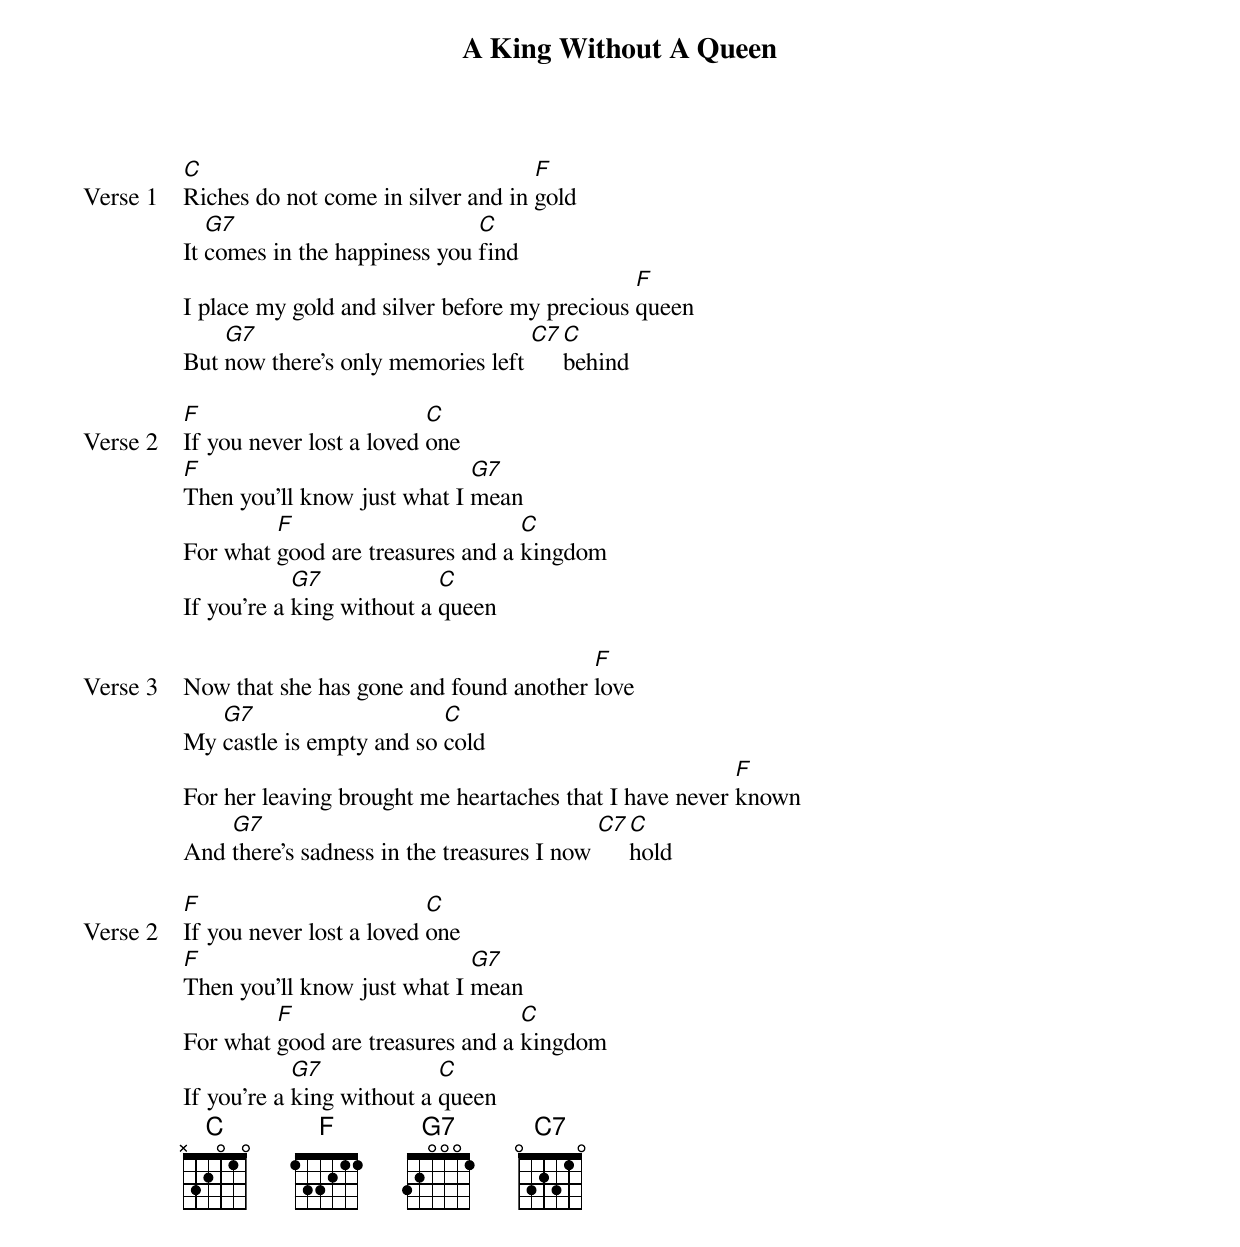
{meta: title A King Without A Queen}
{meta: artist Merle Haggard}
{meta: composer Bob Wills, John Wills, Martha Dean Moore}

{start_of_verse: Verse 1}
[C]Riches do not come in silver and in [F]gold
It [G7]comes in the happiness you [C]find
I place my gold and silver before my precious [F]queen
But [G7]now there's only memories left [C7][C]behind
{end_of_verse}

{start_of_verse: Verse 2}
[F]If you never lost a loved [C]one
[F]Then you'll know just what I [G7]mean
For what [F]good are treasures and a [C]kingdom
If you're a [G7]king without a [C]queen
{end_of_verse}

{start_of_verse: Verse 3}
Now that she has gone and found another [F]love
My [G7]castle is empty and so [C]cold
For her leaving brought me heartaches that I have never [F]known
And [G7]there's sadness in the treasures I now [C7][C]hold
{end_of_verse}

{start_of_verse: Verse 2}
[F]If you never lost a loved [C]one
[F]Then you'll know just what I [G7]mean
For what [F]good are treasures and a [C]kingdom
If you're a [G7]king without a [C]queen
{end_of_verse}
